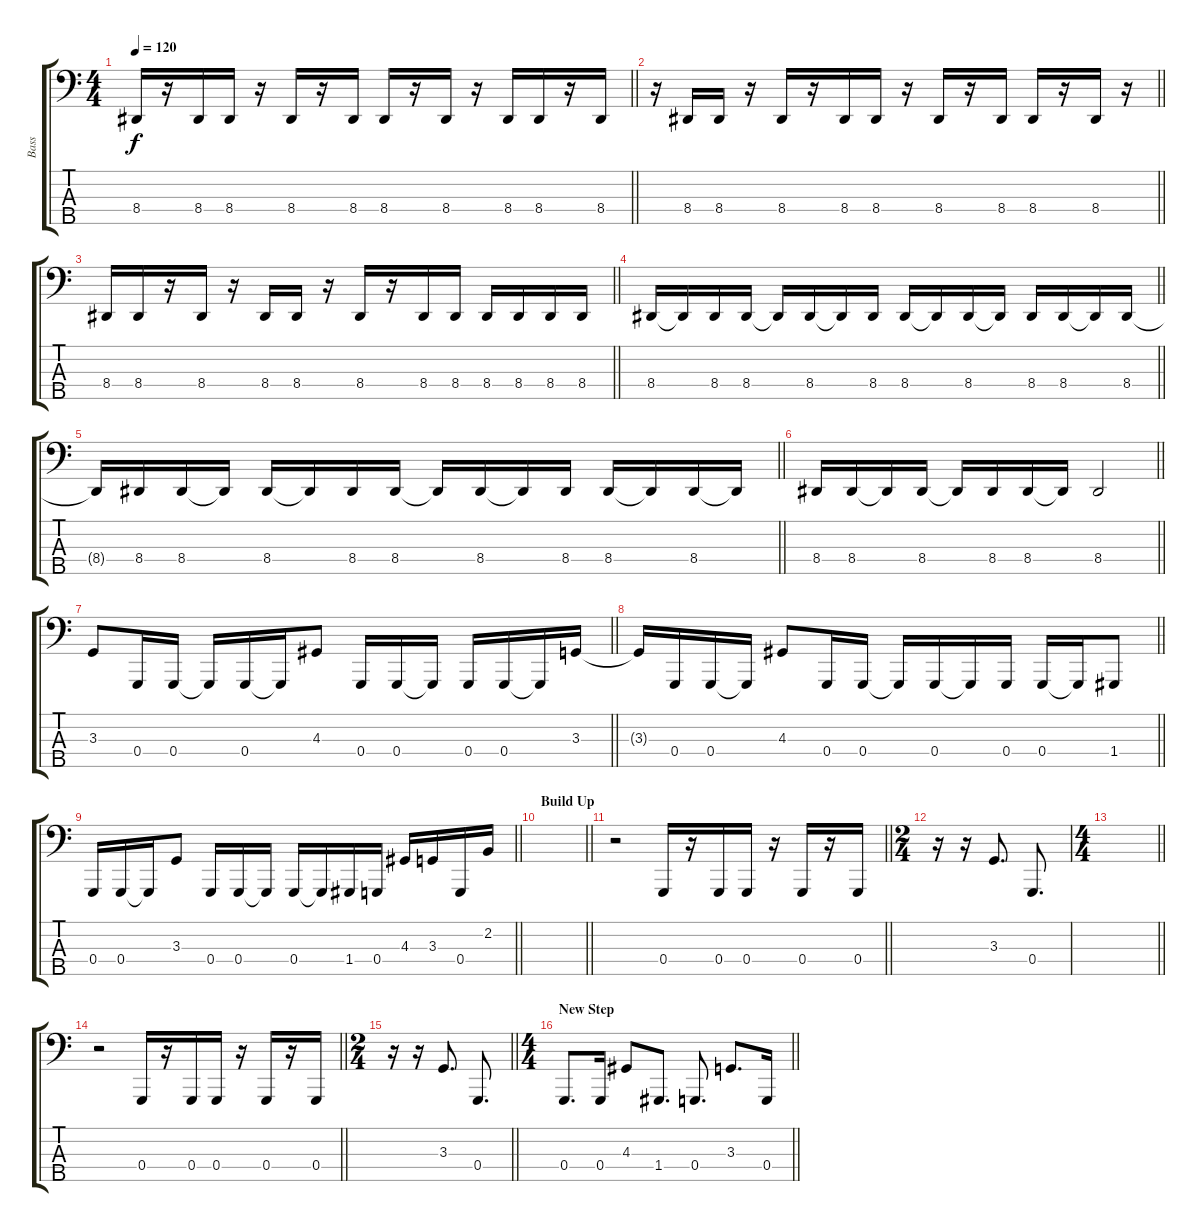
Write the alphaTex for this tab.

\track ("Bass" "Bass") {instrument electricbasspick}
\staff {score tabs}
\tuning (D2 A1 E1 G0 E0) {hide}
\ts (4 4)
\tempo 120
\clef f4
\barLineRight lightlight
\ks c
8.4.16{dy f} r.16 8.4.16 8.4.16 r.16 8.4.16 r.16 8.4.16 8.4.16 r.16 8.4.16 r.16 8.4.16 8.4.16 r.16 8.4.16 |
\barLineRight lightlight
r.16 8.4.16 8.4.16 r.16 8.4.16 r.16 8.4.16 8.4.16 r.16 8.4.16 r.16 8.4.16 8.4.16 r.16 8.4.16 r.16 |
\barLineRight lightlight
8.4.16 8.4.16 r.16 8.4.16 r.16 8.4.16 8.4.16 r.16 8.4.16 r.16 8.4.16 8.4.16 8.4.16 8.4.16 8.4.16 8.4.16 |
\barLineRight lightlight
8.4.16 8.4{t}.16 8.4.16 8.4.16 8.4{t}.16 8.4.16 8.4{t}.16 8.4.16 8.4.16 8.4{t}.16 8.4.16 8.4{t}.16 8.4.16 8.4.16 8.4{t}.16 8.4.16 |
\barLineRight lightlight
8.4{t}.16 8.4.16 8.4.16 8.4{t}.16 8.4.16 8.4{t}.16 8.4.16 8.4.16 8.4{t}.16 8.4.16 8.4{t}.16 8.4.16 8.4.16 8.4{t}.16 8.4.16 8.4{t}.16 |
\barLineRight lightlight
8.4.16 8.4.16 8.4{t}.16 8.4.16 8.4{t}.16 8.4.16 8.4.16 8.4{t}.16 8.4.2 |
\barLineRight lightlight
3.3.8 0.4.16 0.4.16 0.4{t}.16 0.4.16 0.4{t}.16 4.3.8 0.4.16 0.4.16 0.4{t}.16 0.4.16 0.4.16 0.4{t}.16 3.3.16 |
\barLineRight lightlight
3.3{t}.16 0.4.16 0.4.16 0.4{t}.16 4.3.8 0.4.16 0.4.16 0.4{t}.16 0.4.16 0.4{t}.16 0.4.16 0.4.16 0.4{t}.16 1.4.8 |
\barLineRight lightlight
0.4.16 0.4.16 0.4{t}.16 3.3.8 0.4.16 0.4.16 0.4{t}.16 0.4.16 0.4{t}.16 1.4.16 0.4.16 4.3.16 3.3.16 0.4.16 2.2.16 |
\section ("" "Build Up")
\barLineRight lightlight
|
\barLineRight lightlight
r.2 0.4.16 r.16 0.4.16 0.4.16 r.16 0.4.16 r.16 0.4.16 |
\ts (2 4)
r.16 r.16 3.3.8{d} 0.4.8{d} |
\ts (4 4)
\barLineRight lightlight
|
\barLineRight lightlight
r.2 0.4.16 r.16 0.4.16 0.4.16 r.16 0.4.16 r.16 0.4.16 |
\ts (2 4)
\barLineRight lightlight
r.16 r.16 3.3.8{d} 0.4.8{d} |
\ts (4 4)
\section ("" "New Step")
\barLineRight lightlight
0.4.8{d} 0.4.16 4.3.8 1.4.8{d} 0.4.8{d} 3.3.8{d} 0.4.16
